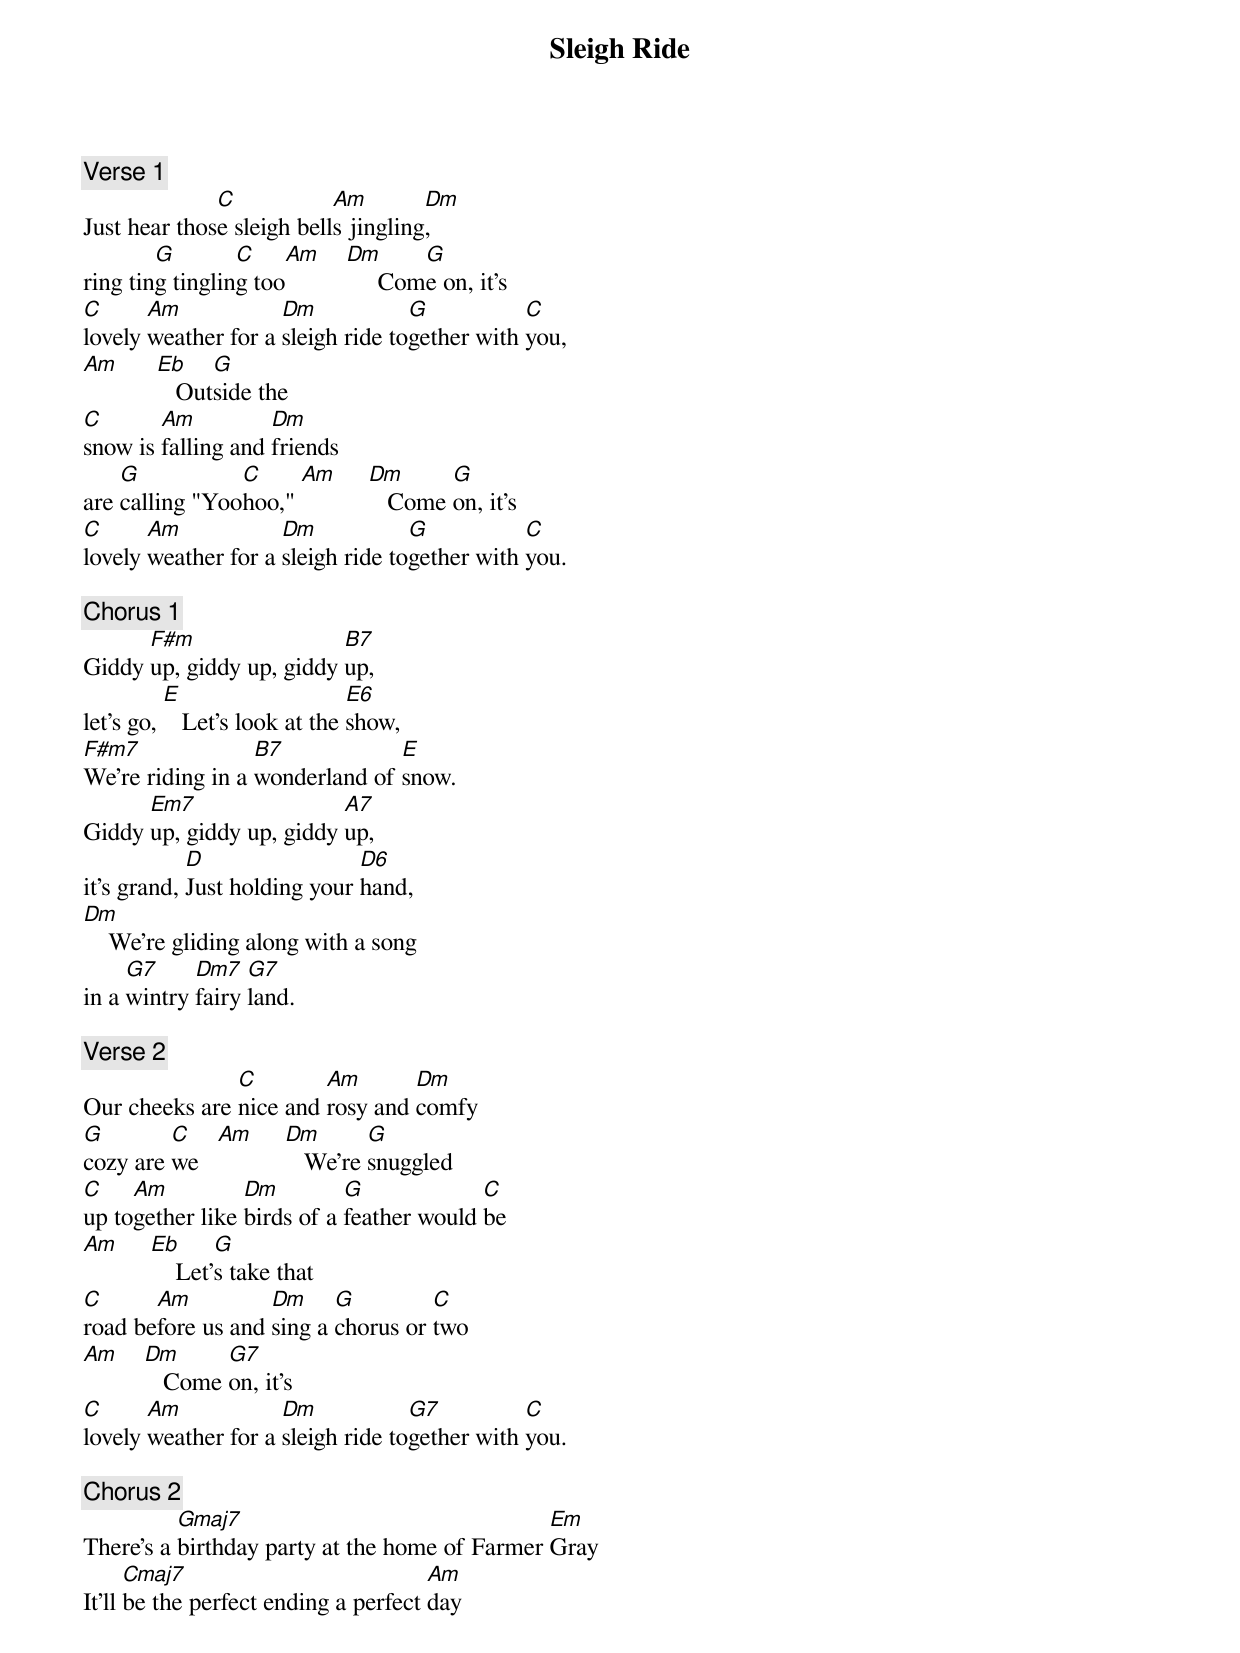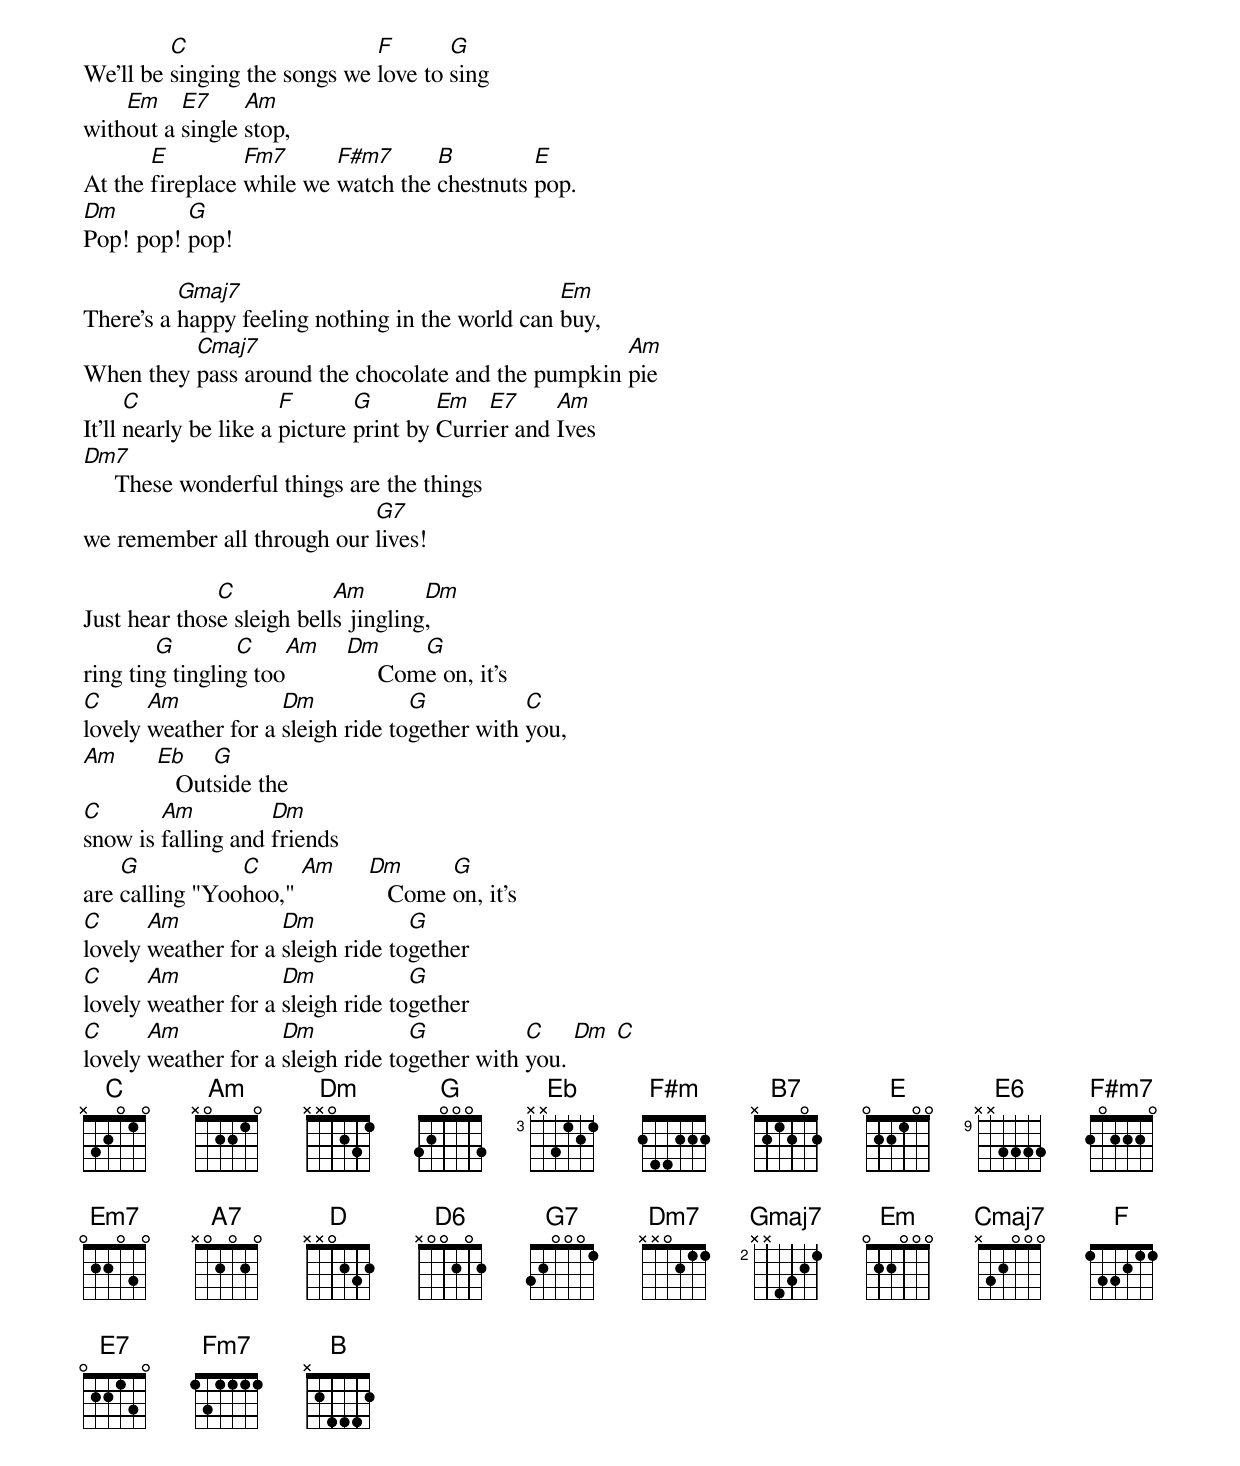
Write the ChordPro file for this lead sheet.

{t: Sleigh Ride}

{comment: Verse 1}
Just hear thos[C]e sleigh bell[Am]s jingling[Dm],
ring tin[G]g tinglin[C]g too[Am]    [Dm]     Com[G]e on, it's
[C]lovely [Am]weather for a [Dm]sleigh ride to[G]gether with [C]you,
[Am]      [Eb]   Out[G]side the
[C]snow is [Am]falling and [Dm]friends
are [G]calling "Yoo[C]hoo," [Am]     [Dm]   Come [G]on, it's
[C]lovely [Am]weather for a [Dm]sleigh ride to[G]gether with [C]you.

{comment: Chorus 1}
Giddy [F#m]up, giddy up, giddy [B7]up,
let's go, [E]   Let's look at the [E6]show,
[F#m7]We're riding in a [B7]wonderland of [E]snow.
Giddy [Em7]up, giddy up, giddy [A7]up,
it's grand, [D]Just holding your [D6]hand,
[Dm]    We're gliding along with a song
in a [G7]wintry [Dm7]fairy [G7]land.

{comment: Verse 2}
Our cheeks are [C]nice and [Am]rosy and [Dm]comfy
[G]cozy are [C]we   [Am]     [Dm]   We're [G]snuggled
[C]up to[Am]gether like [Dm]birds of a [G]feather would [C]be
[Am]     [Eb]    Let'[G]s take that
[C]road be[Am]fore us and [Dm]sing a [G]chorus or [C]two
[Am]    [Dm]   Come [G7]on, it's
[C]lovely [Am]weather for a [Dm]sleigh ride to[G7]gether with [C]you.

{comment: Chorus 2}
There's a [Gmaj7]birthday party at the home of Farmer [Em]Gray
It'll [Cmaj7]be the perfect ending a perfect [Am]day
We'll be [C]singing the songs we [F]love to [G]sing
with[Em]out a [E7]single [Am]stop,
At the [E]fireplace [Fm7]while we [F#m7]watch the [B]chestnuts [E]pop.
[Dm]Pop! pop! [G]pop!

There's a [Gmaj7]happy feeling nothing in the world can [Em]buy,
When they [Cmaj7]pass around the chocolate and the pumpkin [Am]pie
It'll [C]nearly be like a [F]picture [G]print by [Em]Curri[E7]er and [Am]Ives
[Dm7]     These wonderful things are the things
we remember all through our [G7]lives!

Just hear thos[C]e sleigh bell[Am]s jingling[Dm],
ring tin[G]g tinglin[C]g too[Am]    [Dm]     Com[G]e on, it's
[C]lovely [Am]weather for a [Dm]sleigh ride to[G]gether with [C]you,
[Am]      [Eb]   Out[G]side the
[C]snow is [Am]falling and [Dm]friends
are [G]calling "Yoo[C]hoo," [Am]     [Dm]   Come [G]on, it's
[C]lovely [Am]weather for a [Dm]sleigh ride to[G]gether
[C]lovely [Am]weather for a [Dm]sleigh ride to[G]gether
[C]lovely [Am]weather for a [Dm]sleigh ride to[G]gether with [C]you. [Dm] [C]
